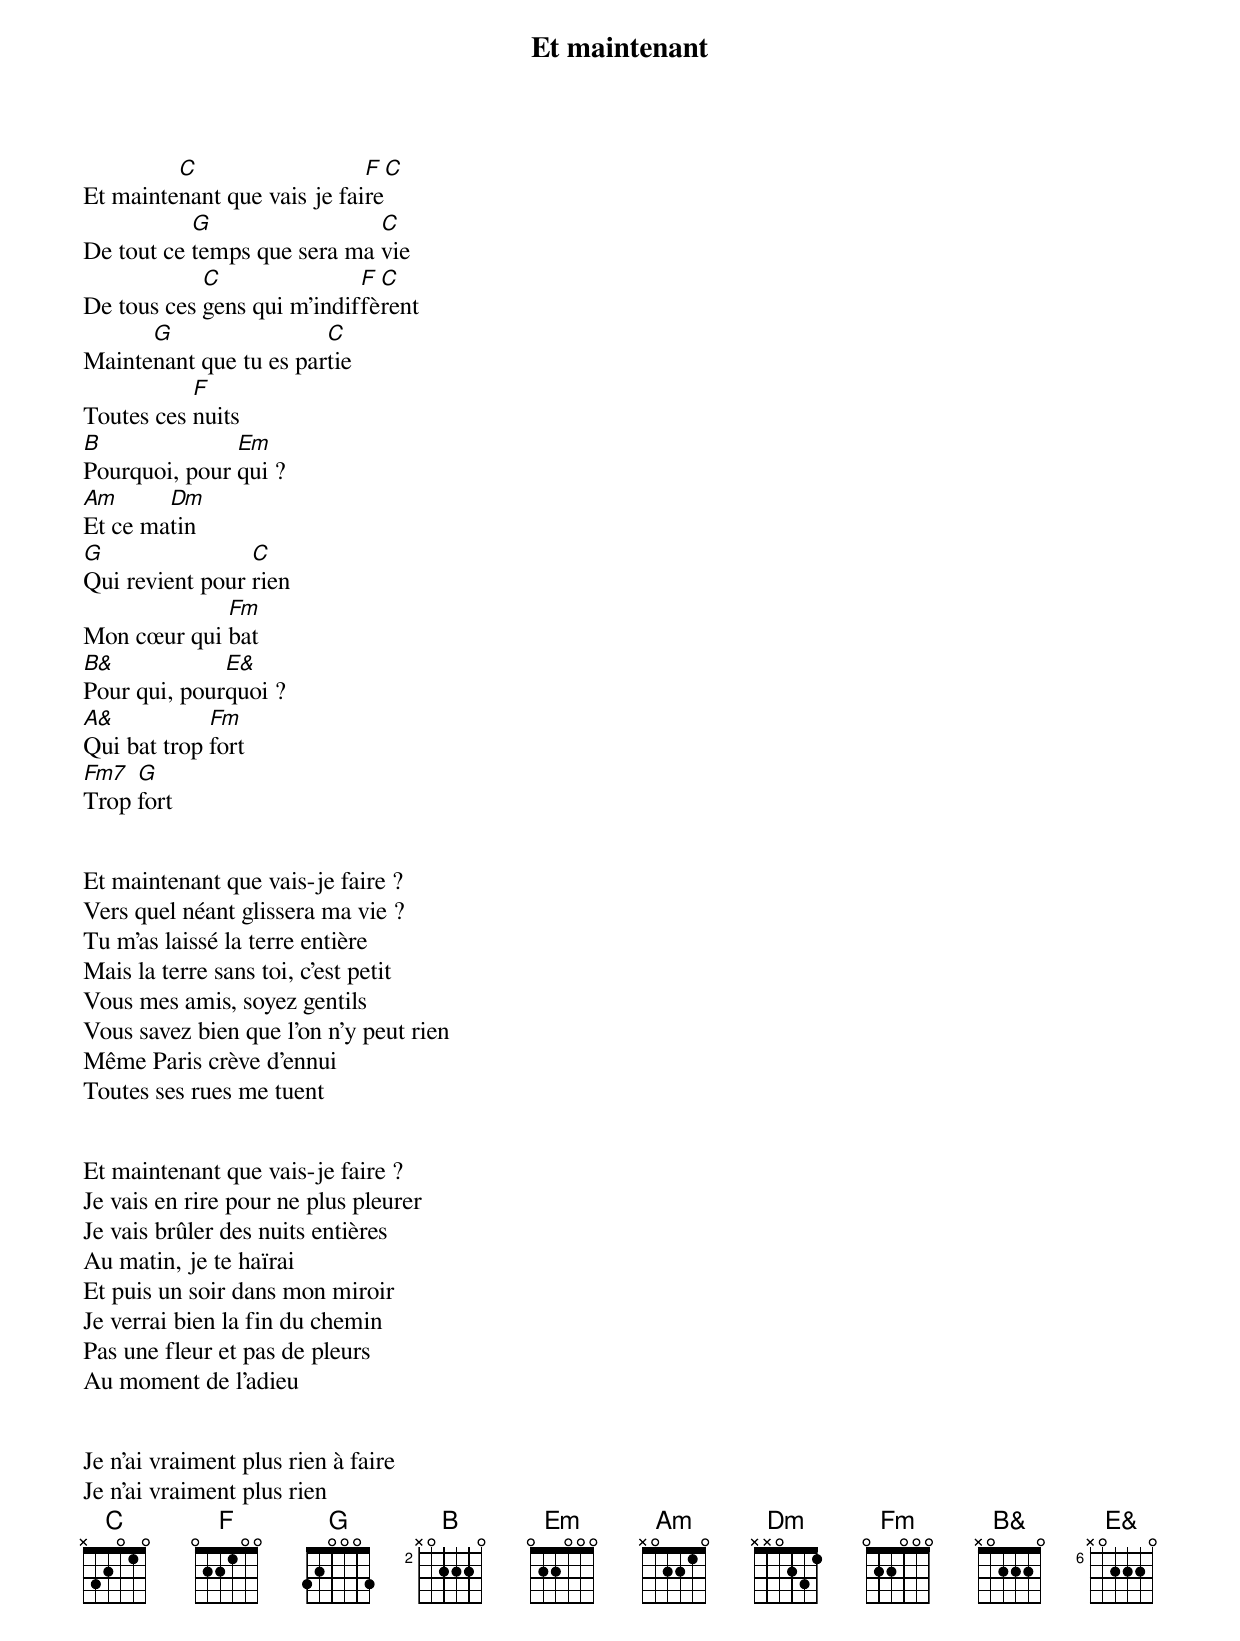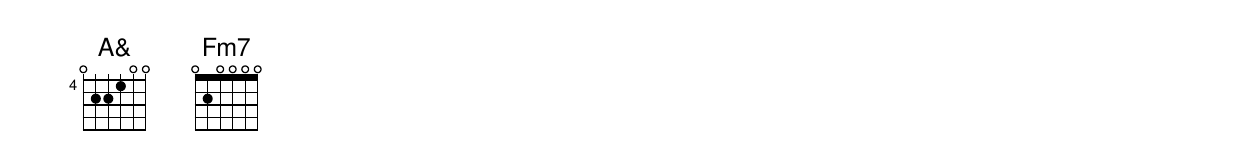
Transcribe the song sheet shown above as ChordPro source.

{title: Et maintenant}
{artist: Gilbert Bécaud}
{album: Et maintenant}
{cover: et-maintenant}
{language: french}
{columns: 1}
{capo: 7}
{define: C frets X 3 2 0 1 0}
{define: F base-fret 1 frets 0 2 2 1 0 0}
{define: G frets 3 2 0 0 0 3}
{define: B base-fret 2 frets X 0 2 2 2 0}
{define: Em frets 0 2 2 0 0 0}
{define: Am frets X 0 2 2 1 0}
{define: Dm frets X X 0 2 3 1}
{define: B& base-fret 1 frets X 0 2 2 2 0}
{define: E& base-fret 6 frets X 0 2 2 2 0}
{define: A& base-fret 4 frets 0 2 2 1 0 0}
{define: Fm base-fret 1 frets 0 2 2 0 0 0}
{define: Fm7 base-fret 1 frets 0 2 0 0 0 0}


Et mainte[C]nant que vais je fai[F]re[C]
De tout ce [G]temps que sera ma [C]vie
De tous ces [C]gens qui m'indif[F]fè[C]rent
Mainte[G]nant que tu es par[C]tie
Toutes ces [F]nuits
[B]Pourquoi, pour [Em]qui ?
[Am]Et ce ma[Dm]tin
[G]Qui revient pour [C]rien
Mon cœur qui [Fm]bat
[B&]Pour qui, pour[E&]quoi ?
[A&]Qui bat trop [Fm]fort
[Fm7]Trop [G]fort


Et maintenant que vais-je faire ?
Vers quel néant glissera ma vie ?
Tu m'as laissé la terre entière
Mais la terre sans toi, c'est petit
Vous mes amis, soyez gentils
Vous savez bien que l'on n'y peut rien
Même Paris crève d'ennui
Toutes ses rues me tuent


Et maintenant que vais-je faire ?
Je vais en rire pour ne plus pleurer
Je vais brûler des nuits entières
Au matin, je te haïrai
Et puis un soir dans mon miroir
Je verrai bien la fin du chemin
Pas une fleur et pas de pleurs
Au moment de l'adieu


Je n'ai vraiment plus rien à faire
Je n'ai vraiment plus rien
